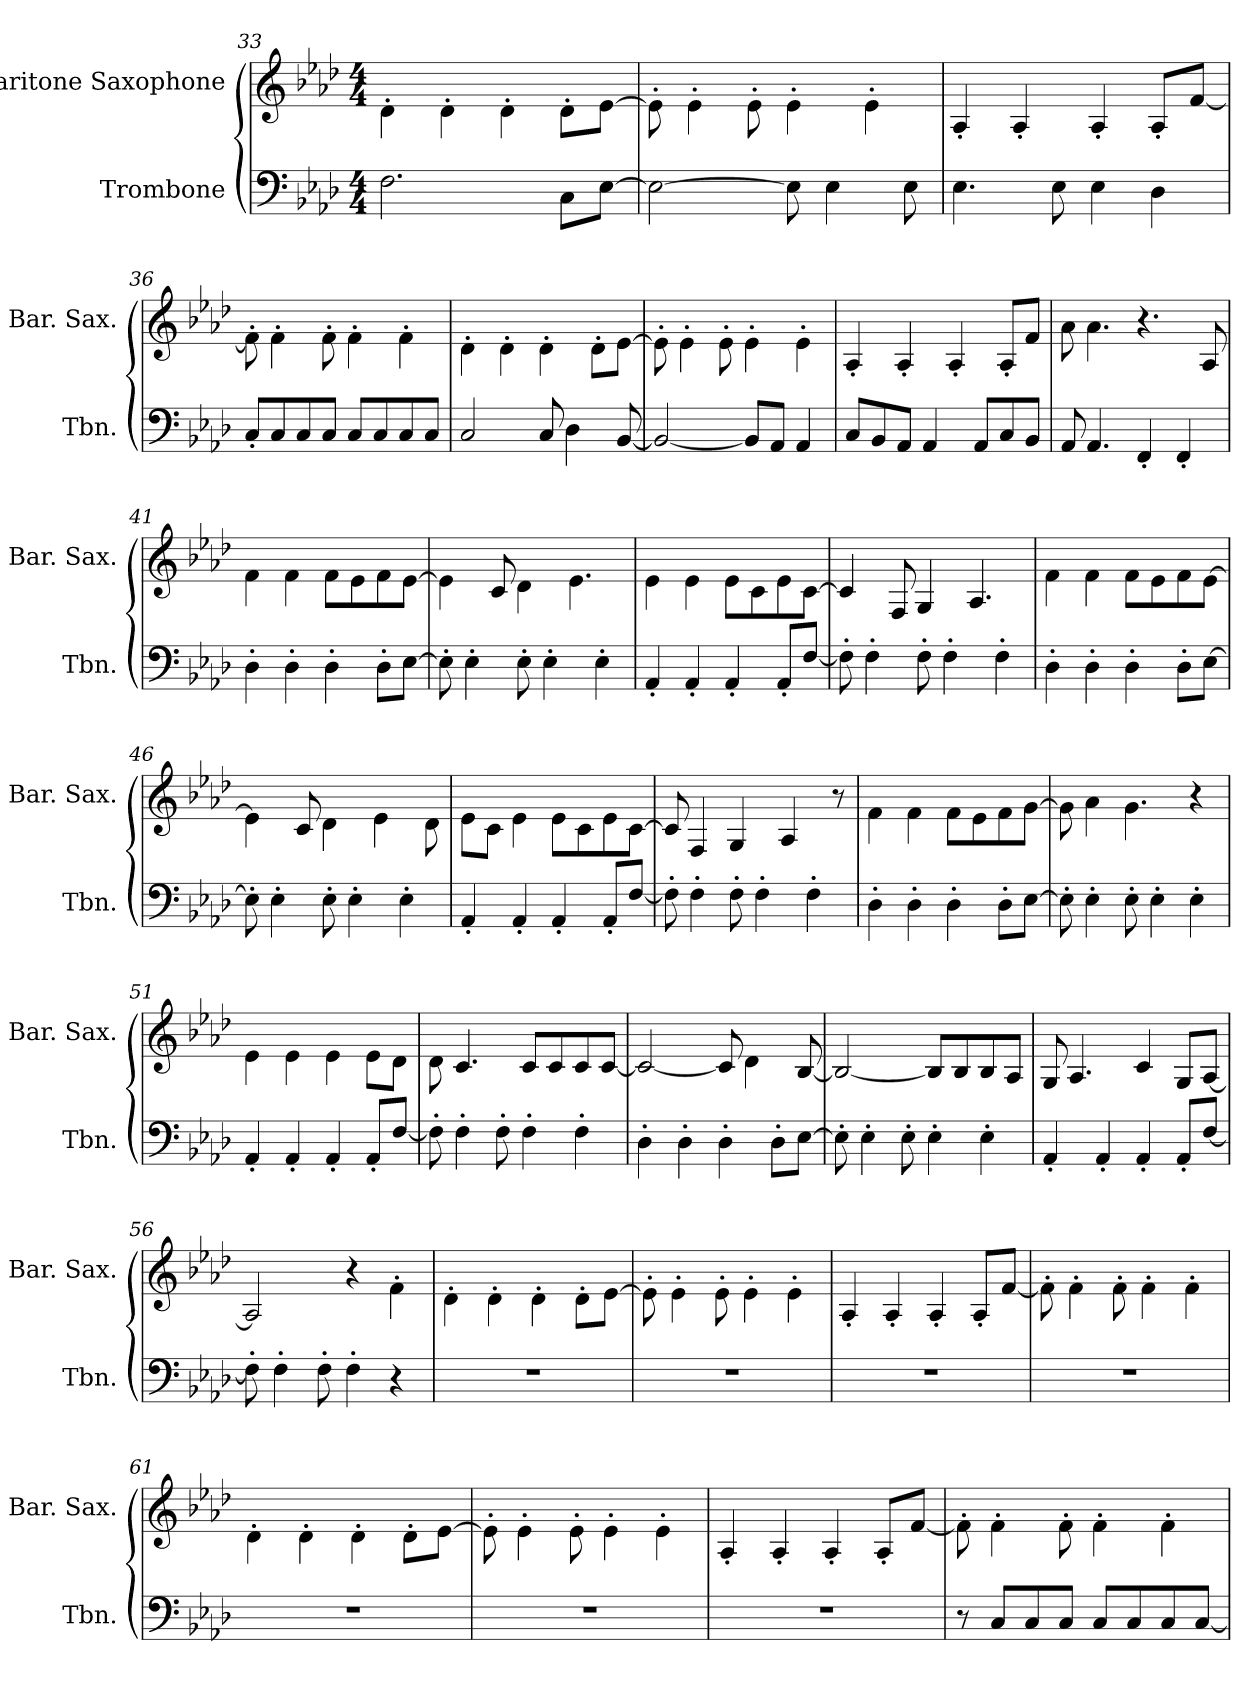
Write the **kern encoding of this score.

**kern	**kern
*part2	*part1
*staff2	*staff1
*I"Trombone	*I"Baritone Saxophone
*I'Tbn.	*I'Bar. Sax.
*clefF4	*clefG2
*	*ITrd12c21
*k[b-e-a-d-]	*k[b-e-a-d-]
*M4/4	*M4/4
=33	=33
2.F\	4D-'\
.	4D-'\
.	4D-'\
8C\L	8D-'\L
[8E-\J	[8E-\J
=34	=34
2E-\_	8E-'\]
.	4E-'\
.	8E-'\
8E-\]	4E-'\
4E-\	.
.	4E-'\
8E-\	.
=35	=35
4.E-\	4AA-'/
.	4AA-'/
8E-\	.
4E-\	4AA-'/
4D-\	8AA-'/L
.	[8F/J
!!LO:LB:g=z
=36	=36
8C'/L	8F'\]
8C/	4F'\
8C/	.
8C/J	8F'\
8C/L	4F'\
8C/	.
8C/	4F'\
8C/J	.
=37	=37
2C/	4D-'\
.	4D-'\
8C/	4D-'\
4D-\	.
.	8D-'\L
[8BB-/	[8E-\J
=38	=38
2BB-/_	8E-'\]
.	4E-'\
.	8E-'\
8BB-/L]	4E-'\
8AA-/J	.
4AA-/	4E-'\
=39	=39
8C/L	4AA-'/
8BB-/	.
8AA-/J	4AA-'/
4AA-/	.
.	4AA-'/
8AA-/L	.
8C/	8AA-'/L
8BB-/J	8F/J
!!LO:PB:g=z
=40	=40
8AA-/	8A-\
4.AA-/	4.A-\
4FF'/	4.r
4FF'/	.
.	8AA-/
=41	=41
4D-'\	4F\
4D-'\	4F\
4D-'\	8F\L
.	8E-\
8D-'\L	8F\
[8E-\J	[8E-\J
=42	=42
8E-'\]	4E-\]
4E-'\	.
.	8C/
8E-'\	4D-\
4E-'\	.
.	4.E-\
4E-'\	.
=43	=43
4AA-'/	4E-\
4AA-'/	4E-\
4AA-'/	8E-\L
.	8C\
8AA-'/L	8E-\
[8F/J	[8C\J
!!LO:LB:g=z
=44	=44
8F'\]	4C/]
4F'\	.
.	8FF/
8F'\	4GG/
4F'\	.
.	4.AA-/
4F'\	.
=45	=45
4D-'\	4F\
4D-'\	4F\
4D-'\	8F\L
.	8E-\
8D-'\L	8F\
[8E-\J	[8E-\J
=46	=46
8E-'\]	4E-\]
4E-'\	.
.	8C/
8E-'\	4D-\
4E-'\	.
.	4E-\
4E-'\	.
.	8D-\
=47	=47
4AA-'/	8E-\L
.	8C\J
4AA-'/	4E-\
4AA-'/	8E-\L
.	8C\
8AA-'/L	8E-\
[8F/J	[8C\J
!!LO:LB:g=z
=48	=48
8F'\]	8C/]
4F'\	4FF/
8F'\	4GG/
4F'\	.
.	4AA-/
4F'\	.
.	8r
=49	=49
4D-'\	4F\
4D-'\	4F\
4D-'\	8F\L
.	8E-\
8D-'\L	8F\
[8E-\J	[8G\J
=50	=50
8E-'\]	8G\]
4E-'\	4A-\
8E-'\	4.G\
4E-'\	.
4E-'\	4r
=51	=51
4AA-'/	4E-\
4AA-'/	4E-\
4AA-'/	4E-\
8AA-'/L	8E-\L
[8F/J	8D-\J
!!LO:LB:g=z
=52	=52
8F'\]	8D-\
4F'\	4.C/
8F'\	.
4F'\	8C/L
.	8C/
4F'\	8C/
.	[8C/J
=53	=53
4D-'\	2C/_
4D-'\	.
4D-'\	8C/]
.	4D-\
8D-'\L	.
[8E-\J	[8BB-/
=54	=54
8E-'\]	2BB-/_
4E-'\	.
8E-'\	.
4E-'\	8BB-/L]
.	8BB-/
4E-'\	8BB-/
.	8AA-/J
=55	=55
4AA-'/	8GG/
.	4.AA-/
4AA-'/	.
4AA-'/	4C/
8AA-'/L	8GG/L
[8F/J	[8AA-/J
!!LO:LB:g=z
=56	=56
8F'\]	2AA-/]
4F'\	.
8F'\	.
4F'\	4r
4r	4F'\
=57	=57
1r	4D-'\
.	4D-'\
.	4D-'\
.	8D-'\L
.	[8E-\J
=58	=58
1r	8E-'\]
.	4E-'\
.	8E-'\
.	4E-'\
.	4E-'\
=59	=59
1r	4AA-'/
.	4AA-'/
.	4AA-'/
.	8AA-'/L
.	[8F/J
!!LO:PB:g=z
=60	=60
1r	8F'\]
.	4F'\
.	8F'\
.	4F'\
.	4F'\
=61	=61
1r	4D-'\
.	4D-'\
.	4D-'\
.	8D-'\L
.	[8E-\J
=62	=62
1r	8E-'\]
.	4E-'\
.	8E-'\
.	4E-'\
.	4E-'\
=63	=63
1r	4AA-'/
.	4AA-'/
.	4AA-'/
.	8AA-'/L
.	[8F/J
!!LO:LB:g=z
=64	=64
8r	8F'\]
8C/L	4F'\
8C/	.
8C/J	8F'\
8C/L	4F'\
8C/	.
8C/	4F'\
[8C/J	.
=	=
*-	*-
